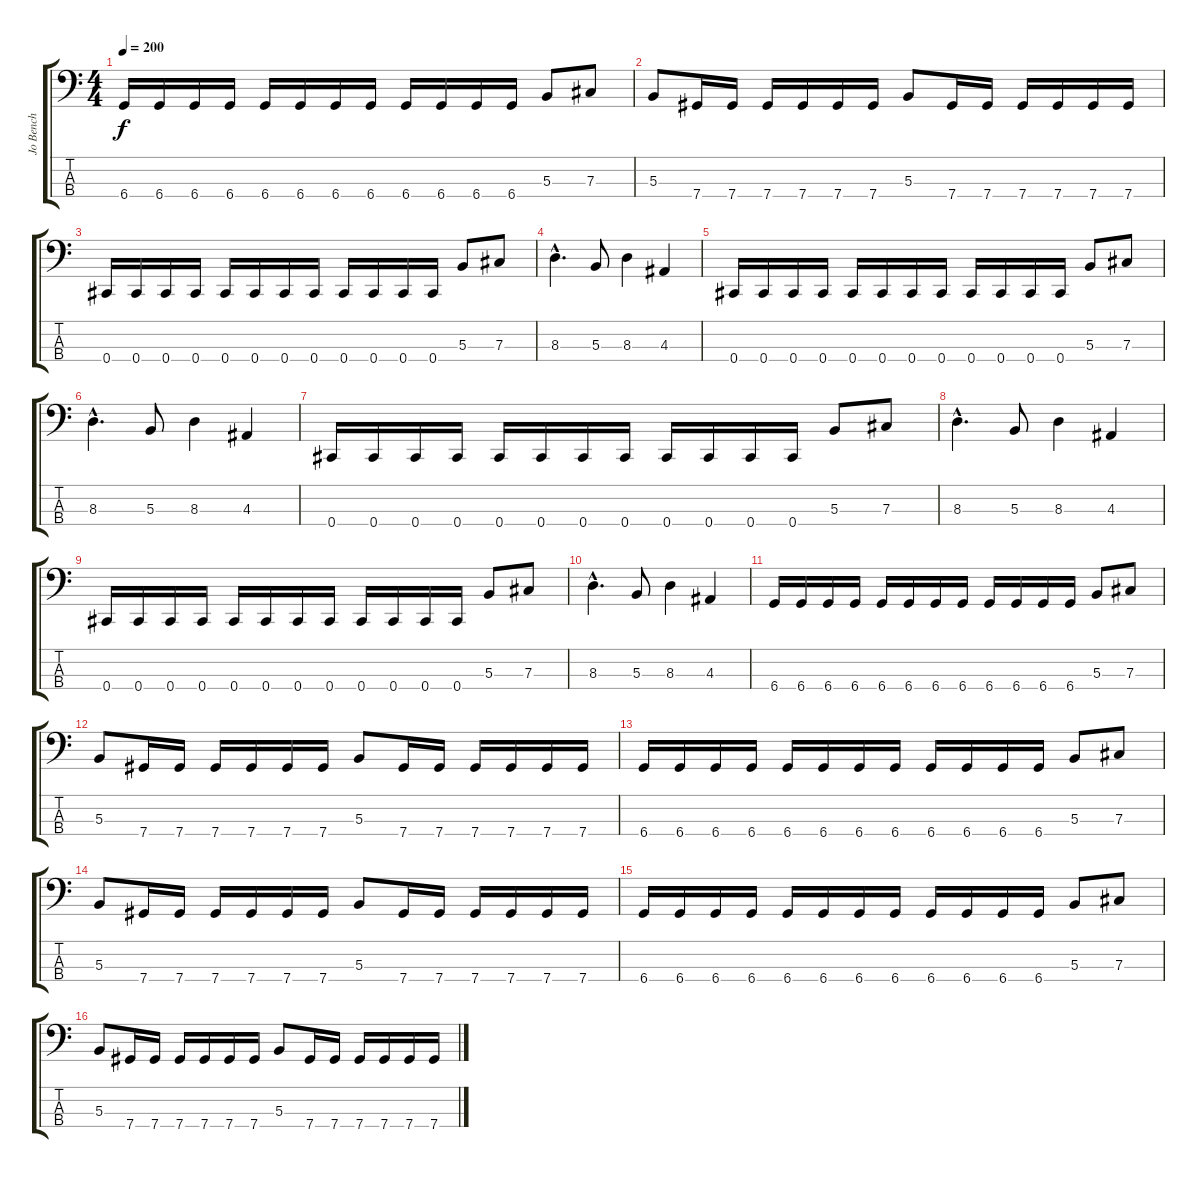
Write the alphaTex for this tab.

\track ("Jo Bench" "Jo Bench") {instrument electricbasspick}
\staff {score tabs}
\tuning (E2 B1 Gb1 Db1) {hide}
\ts (4 4)
\tempo 200
\clef f4
\ks c
6.4.16{dy f} 6.4.16 6.4.16 6.4.16 6.4.16 6.4.16 6.4.16 6.4.16 6.4.16 6.4.16 6.4.16 6.4.16 5.3.8 7.3.8 |
5.3.8 7.4.16 7.4.16 7.4.16 7.4.16 7.4.16 7.4.16 5.3.8 7.4.16 7.4.16 7.4.16 7.4.16 7.4.16 7.4.16 |
0.4.16 0.4.16 0.4.16 0.4.16 0.4.16 0.4.16 0.4.16 0.4.16 0.4.16 0.4.16 0.4.16 0.4.16 5.3.8 7.3.8 |
8.3{hac}.4{d} 5.3.8 8.3.4 4.3.4 |
0.4.16 0.4.16 0.4.16 0.4.16 0.4.16 0.4.16 0.4.16 0.4.16 0.4.16 0.4.16 0.4.16 0.4.16 5.3.8 7.3.8 |
8.3{hac}.4{d} 5.3.8 8.3.4 4.3.4 |
0.4.16 0.4.16 0.4.16 0.4.16 0.4.16 0.4.16 0.4.16 0.4.16 0.4.16 0.4.16 0.4.16 0.4.16 5.3.8 7.3.8 |
8.3{hac}.4{d} 5.3.8 8.3.4 4.3.4 |
0.4.16 0.4.16 0.4.16 0.4.16 0.4.16 0.4.16 0.4.16 0.4.16 0.4.16 0.4.16 0.4.16 0.4.16 5.3.8 7.3.8 |
8.3{hac}.4{d} 5.3.8 8.3.4 4.3.4 |
6.4.16 6.4.16 6.4.16 6.4.16 6.4.16 6.4.16 6.4.16 6.4.16 6.4.16 6.4.16 6.4.16 6.4.16 5.3.8 7.3.8 |
5.3.8 7.4.16 7.4.16 7.4.16 7.4.16 7.4.16 7.4.16 5.3.8 7.4.16 7.4.16 7.4.16 7.4.16 7.4.16 7.4.16 |
6.4.16 6.4.16 6.4.16 6.4.16 6.4.16 6.4.16 6.4.16 6.4.16 6.4.16 6.4.16 6.4.16 6.4.16 5.3.8 7.3.8 |
5.3.8 7.4.16 7.4.16 7.4.16 7.4.16 7.4.16 7.4.16 5.3.8 7.4.16 7.4.16 7.4.16 7.4.16 7.4.16 7.4.16 |
6.4.16 6.4.16 6.4.16 6.4.16 6.4.16 6.4.16 6.4.16 6.4.16 6.4.16 6.4.16 6.4.16 6.4.16 5.3.8 7.3.8 |
5.3.8 7.4.16 7.4.16 7.4.16 7.4.16 7.4.16 7.4.16 5.3.8 7.4.16 7.4.16 7.4.16 7.4.16 7.4.16 7.4.16
